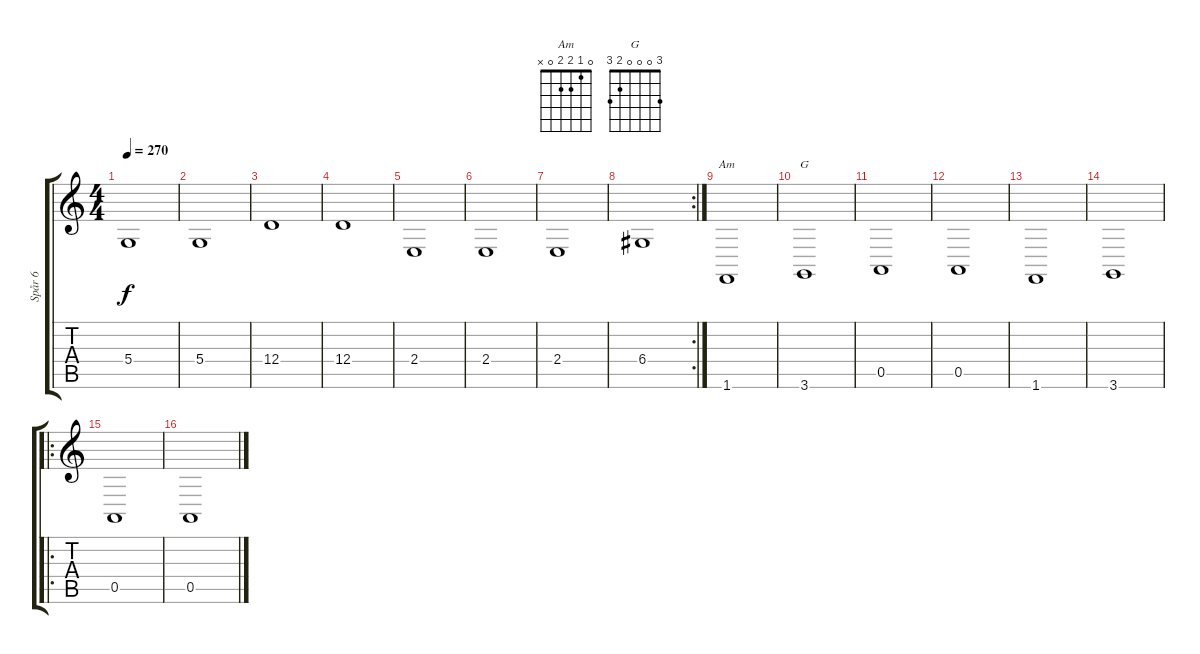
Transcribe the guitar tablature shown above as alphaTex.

\track ("Spår 6" "Spår 6") {instrument choiraahs}
\staff {score tabs}
\tuning (E4 B3 G3 D3 A2 E2) {hide}
\chord ("Am" 0 1 2 2 0 x)
\chord ("G" 3 0 0 0 2 3)
\ts (4 4)
\tempo 270
\clef g2
\ks c
5.4.1{dy f} |
5.4.1 |
12.4.1 |
12.4.1 |
2.4.1 |
2.4.1 |
2.4.1 |
\rc 2
6.4.1 |
1.6.1{ch "Am"} |
3.6.1{ch "G"} |
0.5.1 |
0.5.1 |
1.6.1 |
3.6.1 |
\ro
0.5.1 |
0.5.1
